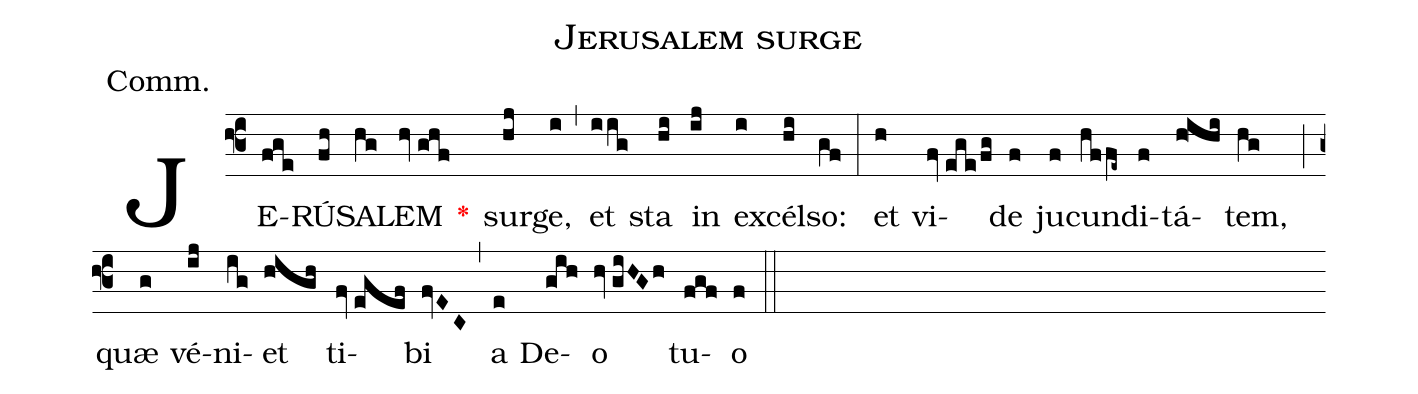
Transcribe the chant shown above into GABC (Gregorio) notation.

name:Jerusalem surge;
annotation:Comm.;
mode:II.;
office-part:Communion;
%%
(f3) JE(fge)RÚ(fh)SA(hg)LEM(hv//ghf) <v>\red{*}</v>() sur(hj)ge,(i) (,) et(i/ig) sta(hi) in(ij) ex(i)cél(hi)so:(gf) (:) et(h) vi(fv//ege/fg)de(f) ju(f)cun(hf/fe~)di(f)tá(h!ihi)tem,(hg) (;) quæ(g) vé(ij)ni(ig)et(high) ti(fv//egef)bi(fvEC) (,) a(e) De(gih)o(hv//giHGh) tu(fgf)o(f) (::)
